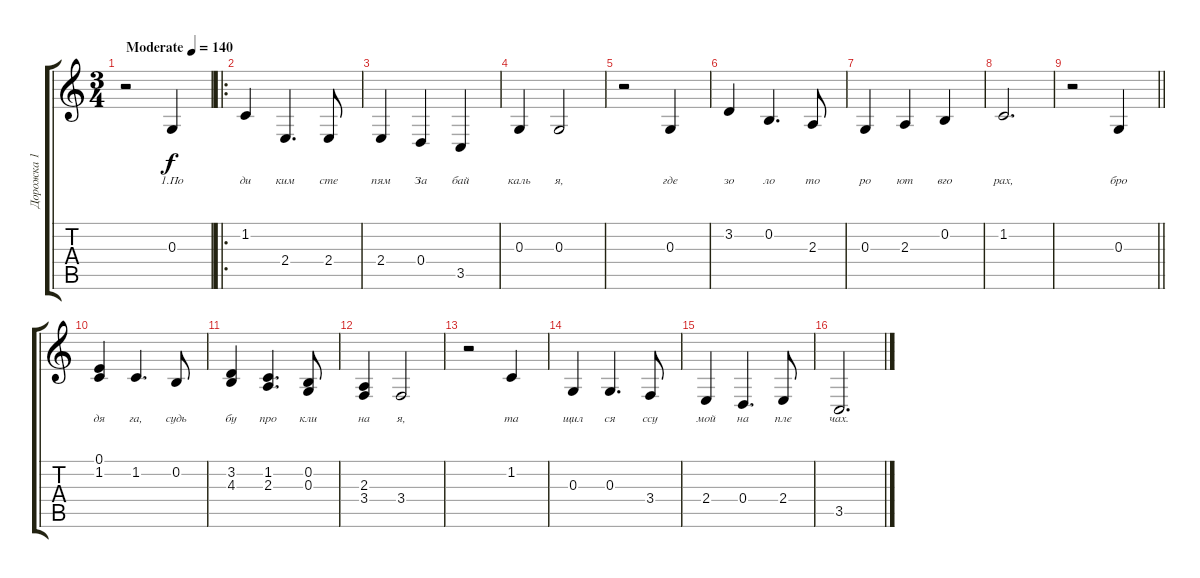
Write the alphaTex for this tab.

\track ("Дорожка 1" "Дорожка 1") {instrument sopranosax}
\staff {score tabs}
\tuning (E4 B3 G3 D3 A2 E2) {hide}
\ts (3 4)
\tempo (140 "Moderate")
\clef g2
\ks c
r.2{dy f instrument sopranosax} 0.3.4{lyrics (0 "1.По") lyrics (1 "") lyrics (2 "") lyrics (3 "") lyrics (4 "")} |
\ro
1.2.4{lyrics (0 "ди") lyrics (1 "") lyrics (2 "") lyrics (3 "") lyrics (4 "")} 2.4.4{d lyrics (0 "ким") lyrics (1 "") lyrics (2 "") lyrics (3 "") lyrics (4 "")} 2.4.8{lyrics (0 "сте") lyrics (1 "") lyrics (2 "") lyrics (3 "") lyrics (4 "")} |
2.4.4{lyrics (0 "пям") lyrics (1 "") lyrics (2 "") lyrics (3 "") lyrics (4 "")} 0.4.4{lyrics (0 "За") lyrics (1 "") lyrics (2 "") lyrics (3 "") lyrics (4 "")} 3.5.4{lyrics (0 "бай") lyrics (1 "") lyrics (2 "") lyrics (3 "") lyrics (4 "")} |
0.3.4{lyrics (0 "каль") lyrics (1 "") lyrics (2 "") lyrics (3 "") lyrics (4 "")} 0.3.2{lyrics (0 "я,") lyrics (1 "") lyrics (2 "") lyrics (3 "") lyrics (4 "")} |
r.2 0.3.4{lyrics (0 "где") lyrics (1 "") lyrics (2 "") lyrics (3 "") lyrics (4 "")} |
3.2.4{lyrics (0 "зо") lyrics (1 "") lyrics (2 "") lyrics (3 "") lyrics (4 "")} 0.2.4{d lyrics (0 "ло") lyrics (1 "") lyrics (2 "") lyrics (3 "") lyrics (4 "")} 2.3.8{lyrics (0 "то") lyrics (1 "") lyrics (2 "") lyrics (3 "") lyrics (4 "")} |
0.3.4{lyrics (0 "ро") lyrics (1 "") lyrics (2 "") lyrics (3 "") lyrics (4 "")} 2.3.4{lyrics (0 "ют") lyrics (1 "") lyrics (2 "") lyrics (3 "") lyrics (4 "")} 0.2.4{lyrics (0 "вго") lyrics (1 "") lyrics (2 "") lyrics (3 "") lyrics (4 "")} |
1.2.2{d lyrics (0 "рах,") lyrics (1 "") lyrics (2 "") lyrics (3 "") lyrics (4 "")} |
\barLineRight lightlight
r.2 0.3.4{lyrics (0 "бро") lyrics (1 "") lyrics (2 "") lyrics (3 "") lyrics (4 "")} |
(0.1 1.2).4{lyrics (0 "дя") lyrics (1 "") lyrics (2 "") lyrics (3 "") lyrics (4 "")} 1.2.4{d lyrics (0 "га,") lyrics (1 "") lyrics (2 "") lyrics (3 "") lyrics (4 "")} 0.2.8{lyrics (0 "судь") lyrics (1 "") lyrics (2 "") lyrics (3 "") lyrics (4 "")} |
(3.2 4.3).4{lyrics (0 "бу") lyrics (1 "") lyrics (2 "") lyrics (3 "") lyrics (4 "")} (1.2 2.3).4{d lyrics (0 "про") lyrics (1 "") lyrics (2 "") lyrics (3 "") lyrics (4 "")} (0.2 0.3).8{lyrics (0 "кли") lyrics (1 "") lyrics (2 "") lyrics (3 "") lyrics (4 "")} |
(2.3 3.4).4{lyrics (0 "на") lyrics (1 "") lyrics (2 "") lyrics (3 "") lyrics (4 "")} 3.4.2{lyrics (0 "я,") lyrics (1 "") lyrics (2 "") lyrics (3 "") lyrics (4 "")} |
r.2 1.2.4{lyrics (0 "та") lyrics (1 "") lyrics (2 "") lyrics (3 "") lyrics (4 "")} |
0.3.4{lyrics (0 "щил") lyrics (1 "") lyrics (2 "") lyrics (3 "") lyrics (4 "")} 0.3.4{d lyrics (0 "ся") lyrics (1 "") lyrics (2 "") lyrics (3 "") lyrics (4 "")} 3.4.8{lyrics (0 "ссу") lyrics (1 "") lyrics (2 "") lyrics (3 "") lyrics (4 "")} |
2.4.4{lyrics (0 "мой") lyrics (1 "") lyrics (2 "") lyrics (3 "") lyrics (4 "")} 0.4.4{d lyrics (0 "на") lyrics (1 "") lyrics (2 "") lyrics (3 "") lyrics (4 "")} 2.4.8{lyrics (0 "пле") lyrics (1 "") lyrics (2 "") lyrics (3 "") lyrics (4 "")} |
3.5.2{d lyrics (0 "чах.") lyrics (1 "") lyrics (2 "") lyrics (3 "") lyrics (4 "")}
